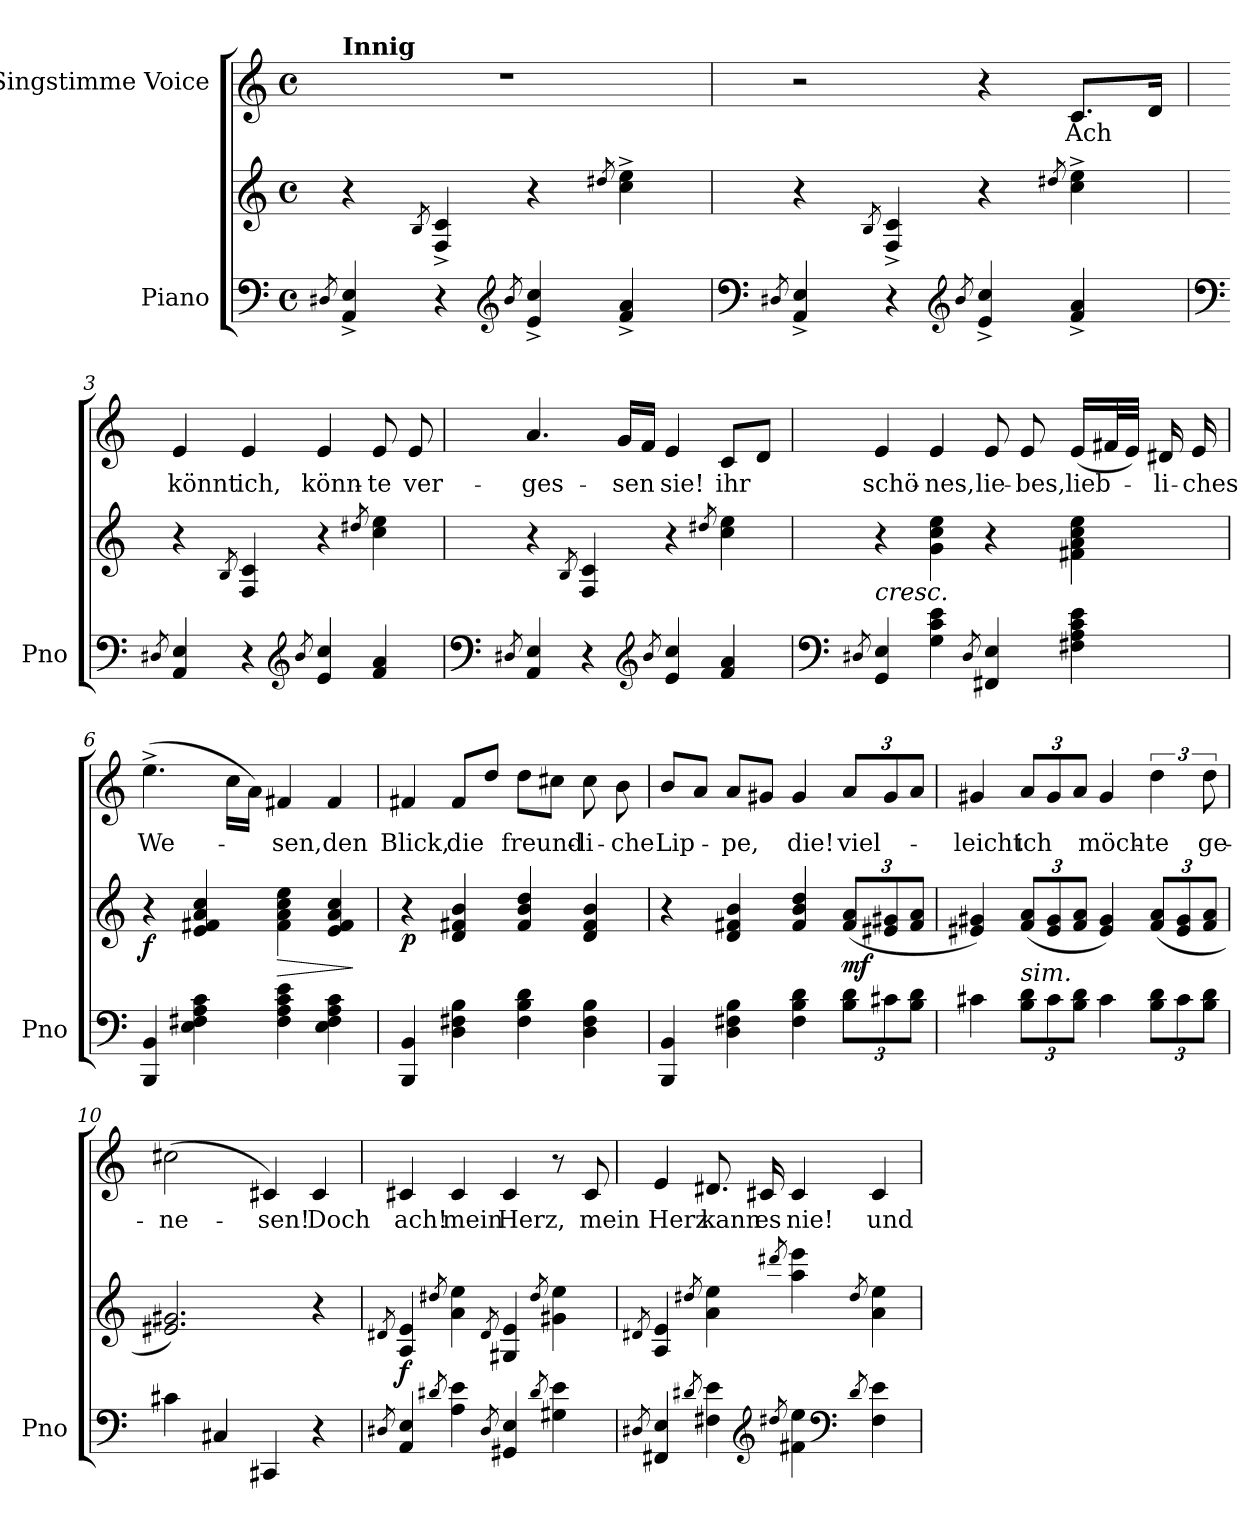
**kern	**kern	**dynam	**kern	**text
*part2	*part2	*part2	*part1	*part1
*staff3	*staff2	*staff2/3	*staff1	*staff1
*I"Piano	*	*	*I"Singstimme Voice	*
*I'Pno	*	*	*	*
*clefF4	*clefG2	*	*clefG2	*
*k[]	*k[]	*	*k[]	*
*M4/4	*M4/4	*	*M4/4	*
*met(c)	*met(c)	*	*met(c)	*
=1	=1	=1	=1	=1
8qD#X/	.	.	.	.
!	!	!	!LO:TX:a:B:t=Innig	!
4AA/^> 4E/^>	4r	.	1r	.
.	8qB/	.	.	.
4r	4F/^> 4c/^>	.	.	.
*clefG2	*	*	*	*
8qb/	.	.	.	.
4e/^> 4cc/^>	4r	.	.	.
.	8qdd#X/	.	.	.
4f/^> 4a/^>	4cc\^ 4ee\^	.	.	.
=2	=2	=2	=2	=2
*clefF4	*	*	*	*
8qD#X/	.	.	.	.
4AA/^> 4E/^>	4r	.	2r	.
.	8qB/	.	.	.
4r	4F/^> 4c/^>	.	.	.
*clefG2	*	*	*	*
8qb/	.	.	.	.
4e/^> 4cc/^>	4r	.	4r	.
.	8qdd#X/	.	.	.
4f/^> 4a/^>	4cc\^ 4ee\^	.	8.c/L	Ach
.	.	.	16d/Jk	.
=3	=3	=3	=3	=3
*clefF4	*	*	*	*
8qD#X/	.	.	.	.
4AA/ 4E/	4r	.	4e/	könnt
.	8qB/	.	.	.
4r	4F/ 4c/	.	4e/	ich,
*clefG2	*	*	*	*
8qb/	.	.	.	.
4e/ 4cc/	4r	.	4e/	könn-
.	8qdd#X/	.	.	.
4f/ 4a/	4cc\ 4ee\	.	8e/	-te
.	.	.	8e/	ver-
=4	=4	=4	=4	=4
*clefF4	*	*	*	*
8qD#X/	.	.	.	.
4AA/ 4E/	4r	.	4.a/	-ges-
.	8qB/	.	.	.
4r	4F/ 4c/	.	.	.
.	.	.	16g/LL	-sen
.	.	.	16f/JJ	.
*clefG2	*	*	*	*
8qb/	.	.	.	.
4e/ 4cc/	4r	.	4e/	sie!
.	8qdd#X/	.	.	.
4f/ 4a/	4cc\ 4ee\	.	8c/L	ihr
.	.	.	8d/J	.
=5	=5	=5	=5	=5
*clefF4	*	*	*	*
8qD#X/	.	.	.	.
!	!LO:TX:b:i:t=cresc.	!	!	!
4GG/ 4E/	4r	.	4e/	schö-
4G\ 4c\ 4e\	4g\ 4cc\ 4ee\	.	4e/	-nes,
8qD#/	.	.	.	.
4FF#X/ 4E/	4r	.	8e/	lie-
.	.	.	8e/	-bes,
4F#X\ 4A\ 4c\ 4e\	4f#X\ 4a\ 4cc\ 4ee\	.	(16e/LL	lieb-
.	.	.	32f#X/L	.
.	.	.	32e/JJJ)	.
.	.	.	16d#X/	-li-
.	.	.	16e/	-ches
=6	=6	=6	=6	=6
!	!	!LO:DY:b	!	!
4BBB/ 4BB/	4r	f	(4.ee^\	We-
4E\ 4F#X\ 4A\ 4c\	4e/ 4f#X/ 4a/ 4cc/	.	.	.
.	.	.	16cc\LL	.
.	.	.	16a\JJ)	.
!	!	!LO:HP:b	!	!
4F#\ 4A\ 4c\ 4e\	4f#\ 4a\ 4cc\ 4ee\	>	4f#X/	-sen,
4E\ 4F#\ 4A\ 4c\	4e/ 4f#/ 4a/ 4cc/	.	4f#/	den
.	.	]	.	.
=7	=7	=7	=7	=7
!	!	!LO:DY:b	!	!
4BBB/ 4BB/	4r	p	4f#X/	Blick,
4D\ 4F#X\ 4B\	4d/ 4f#X/ 4b/	.	8f#/L	die
.	.	.	8dd/J	.
4F#\ 4B\ 4d\	4f#/ 4b/ 4dd/	.	8dd\L	freund-
.	.	.	8cc#X\J	.
4D\ 4F#\ 4B\	4d/ 4f#/ 4b/	.	8cc#\	-li-
.	.	.	8b\	-che
=8	=8	=8	=8	=8
4BBB/ 4BB/	4r	.	8b/L	Lip-
.	.	.	8a/J	.
4D\ 4F#X\ 4B\	4d/ 4f#X/ 4b/	.	8a/L	-pe,
.	.	.	8g#X/J	.
4F#\ 4B\ 4d\	4f#/ 4b/ 4dd/	.	4g#/	die!
*Xbrackettup	*Xbrackettup	*	*Xbrackettup	*
!	!	!LO:DY:b	!	!
12B\ 12d\L	(12f#/ 12a/L	mf	12a/L	viel-
12c#X\	12e#X/ 12g#X/	.	12g#/	.
12B\ 12d\J	12f#/ 12a/J	.	12a/J	.
=9	=9	=9	=9	=9
4c#X\	4e#X/ 4g#X/)	.	4g#X/	-leicht
!LO:TX:a:i:t=sim.	!	!	!	!
12B\ 12d\L	(12f/ 12a/L	.	12a/L	ich
12c#\	12e#/ 12g#/	.	12g#/	.
12B\ 12d\J	12f/ 12a/J	.	12a/J	.
4c#\	4e#/ 4g#/)	.	4g#/	möch-
*	*	*	*brackettup	*
12B\ 12d\L	(12f/ 12a/L	.	6dd\	-te
12c#\	12e#/ 12g#/	.	.	.
12B\ 12d\J	12f/ 12a/J	.	12dd\	ge-
=10	=10	=10	=10	=10
4c#X\	2.e#X/ 2.g#X/)	.	(2cc#X\	-ne-
4C#X/	.	.	.	.
4CC#X/	.	.	4c#X/)	-sen!
4r	4r	.	4c#/	Doch
=11	=11	=11	=11	=11
8qD#X/	8qd#X/	.	.	.
!	!	!LO:DY:b	!	!
4AA/ 4E/	4A/ 4e/	f	4c#X/	ach!
8qd#X/	8qdd#X/	.	.	.
4A\ 4e\	4a\ 4ee\	.	4c#/	mein
8qD#/	8qd#/	.	.	.
4GG#X/ 4E/	4G#X/ 4e/	.	4c#/	Herz,
8qd#/	8qdd#/	.	.	.
4G#X\ 4e\	4g#X\ 4ee\	.	8r	.
.	.	.	8c#/	mein
=12	=12	=12	=12	=12
8qD#X/	8qd#X/	.	.	.
4FF#X/ 4E/	4A/ 4e/	.	4e/	Herz
8qd#X/	8qdd#X/	.	.	.
4F#X\ 4e\	4a\ 4ee\	.	8.d#X/	kann
.	.	.	16c#X/	es
*clefG2	*	*	*	*
8qdd#X/	8qddd#X/	.	.	.
4f#X\ 4ee\	4aa\ 4eee\	.	4c#/	nie!
*clefF4	*	*	*	*
8qd#/	8qdd#/	.	.	.
4F#\ 4e\	4a\ 4ee\	.	4c#/	und
=	=	=	=	=
*-	*-	*-	*-	*-
